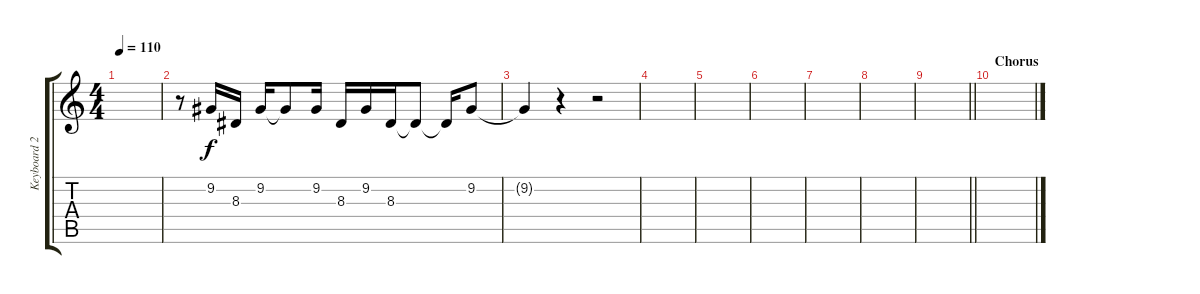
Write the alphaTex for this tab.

\track ("Keyboard 2" "Keyboard 2") {instrument lead8bassandlead}
\staff {score tabs}
\tuning (E4 B3 G3 D3 A2 E2) {hide}
\ts (4 4)
\tempo 110
\clef g2
\ks c
|
r.8 9.2.16 8.3.16 9.2.16 9.2{t}.8 9.2.16 8.3.16 9.2.16 8.3.16 8.3{t}.8 8.3{t}.16 9.2.8 |
9.2{t}.4 r.4 r.2 |
|
|
|
|
|
\barLineRight lightlight
|
\section ("" "Chorus")
